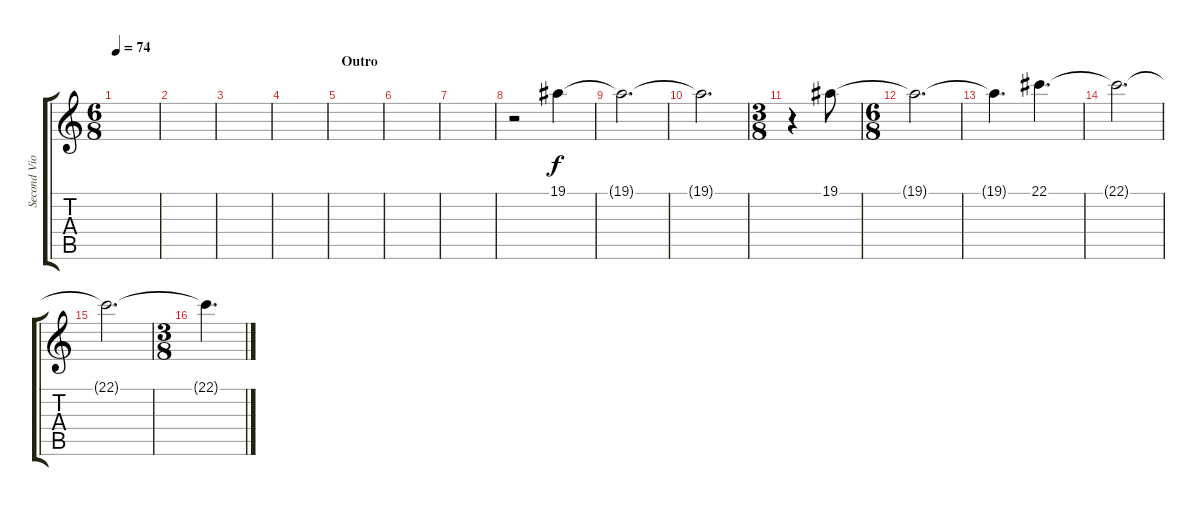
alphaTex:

\track ("Second Violins (SF Symphony)" "Second Vio") {instrument stringensemble1}
\staff {score tabs}
\tuning (Eb4 Bb3 Gb3 Db3 Ab2 Eb2) {hide}
\ts (6 8)
\tempo 74
\clef g2
\ks c
|
|
|
|
\section ("" "Outro")
|
|
|
r.2 19.1.4{dy f volume 11 instrument stringensemble2} |
19.1{t}.2{d} |
19.1{t}.2{d} |
\ts (3 8)
r.4 19.1.8 |
\ts (6 8)
19.1{t}.2{d} |
19.1{t}.4{d} 22.1.4{d} |
22.1{t}.2{d} |
22.1{t}.2{d} |
\ts (3 8)
22.1{t}.4{d}
